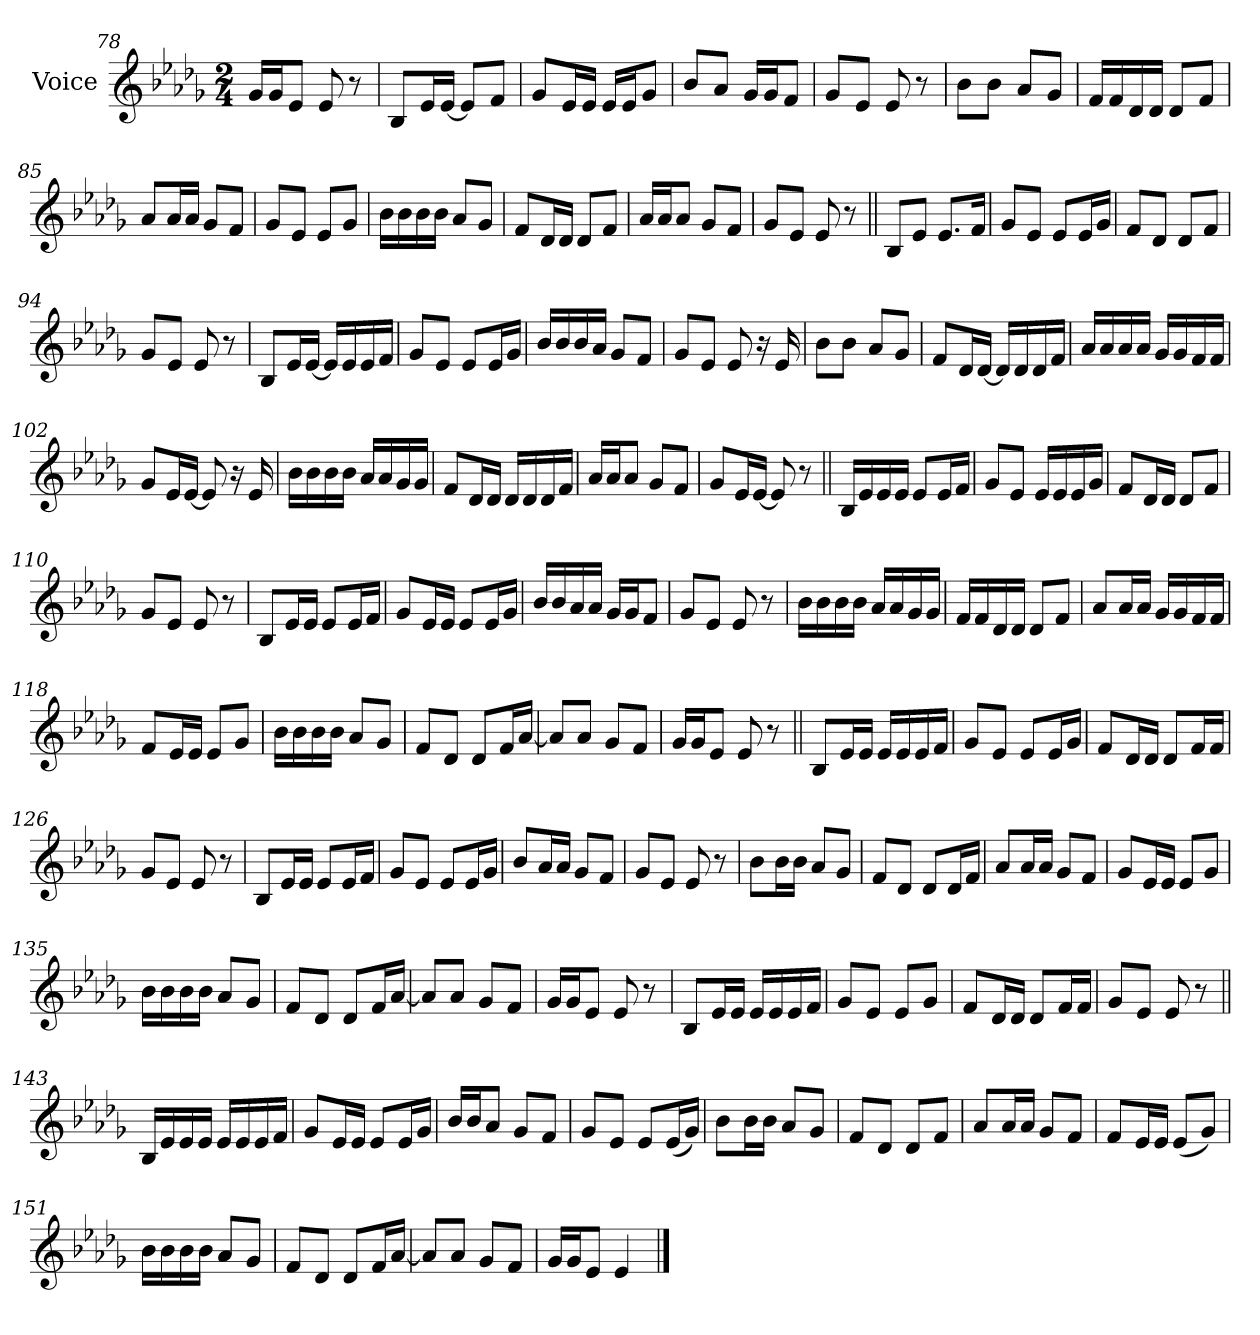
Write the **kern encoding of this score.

**kern
*part1
*staff1
*I"Voice
*I'Vc.
*clefG2
*k[b-e-a-d-g-]
*M2/4
=78
16g-LL
16g-J
8e-J
8e-
8r
=79
8B-L
16e-L
[16e-JJ
8e-L]
8fJ
=80
8g-L
16e-L
16e-JJ
16e-LL
16e-J
8g-J
=81
8b-L
8a-J
16g-LL
16g-J
8fJ
=82
8g-L
8e-J
8e-
8r
=83
8b-L
8b-J
8a-L
8g-J
=84
16fLL
16f
16d-
16d-JJ
8d-L
8fJ
=85
8a-L
16a-L
16a-JJ
8g-L
8fJ
=86
8g-L
8e-J
8e-L
8g-J
=87
16b-LL
16b-
16b-
16b-JJ
8a-L
8g-J
=88
8fL
16d-L
16d-JJ
8d-L
8fJ
=89
16a-LL
16a-J
8a-J
8g-L
8fJ
=90
8g-L
8e-J
8e-
8r
=91||
8B-L
8e-J
8.e-L
16fJk
=92
8g-L
8e-J
8e-L
16e-L
16g-JJ
=93
8fL
8d-J
8d-L
8fJ
=94
8g-L
8e-J
8e-
8r
=95
8B-L
16e-L
[16e-JJ
16e-LL]
16e-
16e-
16fJJ
=96
8g-L
8e-J
8e-L
16e-L
16g-JJ
=97
16b-LL
16b-
16b-
16a-JJ
8g-L
8fJ
=98
8g-L
8e-J
8e-
16r
16e-
=99
8b-L
8b-J
8a-L
8g-J
=100
8fL
16d-L
[16d-JJ
16d-LL]
16d-
16d-
16fJJ
=101
16a-LL
16a-
16a-
16a-JJ
16g-LL
16g-
16f
16fJJ
=102
8g-L
16e-L
[16e-JJ
8e-]
16r
16e-
=103
16b-LL
16b-
16b-
16b-JJ
16a-LL
16a-
16g-
16g-JJ
=104
8fL
16d-L
16d-JJ
16d-LL
16d-
16d-
16fJJ
=105
16a-LL
16a-J
8a-J
8g-L
8fJ
=106
8g-L
16e-L
[16e-JJ
8e-]
8r
=107||
16B-LL
16e-
16e-
16e-JJ
8e-L
16e-L
16fJJ
=108
8g-L
8e-J
16e-LL
16e-
16e-
16g-JJ
=109
8fL
16d-L
16d-JJ
8d-L
8fJ
=110
8g-L
8e-J
8e-
8r
=111
8B-L
16e-L
16e-JJ
8e-L
16e-L
16fJJ
=112
8g-L
16e-L
16e-JJ
8e-L
16e-L
16g-JJ
=113
16b-LL
16b-
16a-
16a-JJ
16g-LL
16g-J
8fJ
=114
8g-L
8e-J
8e-
8r
=115
16b-LL
16b-
16b-
16b-JJ
16a-LL
16a-
16g-
16g-JJ
=116
16fLL
16f
16d-
16d-JJ
8d-L
8fJ
=117
8a-L
16a-L
16a-JJ
16g-LL
16g-
16f
16fJJ
=118
8fL
16e-L
16e-JJ
8e-L
8g-J
=119
16b-LL
16b-
16b-
16b-JJ
8a-L
8g-J
=120
8fL
8d-J
8d-L
16fL
[16a-JJ
=121
8a-L]
8a-J
8g-L
8fJ
=122
16g-LL
16g-J
8e-J
8e-
8r
=123||
8B-L
16e-L
16e-JJ
16e-LL
16e-
16e-
16fJJ
=124
8g-L
8e-J
8e-L
16e-L
16g-JJ
=125
8fL
16d-L
16d-JJ
8d-L
16fL
16fJJ
=126
8g-L
8e-J
8e-
8r
=127
8B-L
16e-L
16e-JJ
8e-L
16e-L
16fJJ
=128
8g-L
8e-J
8e-L
16e-L
16g-JJ
=129
8b-L
16a-L
16a-JJ
8g-L
8fJ
=130
8g-L
8e-J
8e-
8r
=131
8b-L
16b-L
16b-JJ
8a-L
8g-J
=132
8fL
8d-J
8d-L
16d-L
16fJJ
=133
8a-L
16a-L
16a-JJ
8g-L
8fJ
=134
8g-L
16e-L
16e-JJ
8e-L
8g-J
=135
16b-LL
16b-
16b-
16b-JJ
8a-L
8g-J
=136
8fL
8d-J
8d-L
16fL
[16a-JJ
=137
8a-L]
8a-J
8g-L
8fJ
=138
16g-LL
16g-J
8e-J
8e-
8r
=139
8B-L
16e-L
16e-JJ
16e-LL
16e-
16e-
16fJJ
=140
8g-L
8e-J
8e-L
8g-J
=141
8fL
16d-L
16d-JJ
8d-L
16fL
16fJJ
=142
8g-L
8e-J
8e-
8r
=143||
16B-LL
16e-
16e-
16e-JJ
16e-LL
16e-
16e-
16fJJ
=144
8g-L
16e-L
16e-JJ
8e-L
16e-L
16g-JJ
=145
16b-LL
16b-J
8a-J
8g-L
8fJ
=146
8g-L
8e-J
8e-L
(<16e-L
16g-JJ)
=147
8b-L
16b-L
16b-JJ
8a-L
8g-J
=148
8fL
8d-J
8d-L
8fJ
=149
8a-L
16a-L
16a-JJ
8g-L
8fJ
=150
8fL
16e-L
16e-JJ
(<8e-L
8g-J)
=151
16b-LL
16b-
16b-
16b-JJ
8a-L
8g-J
=152
8fL
8d-J
8d-L
16fL
[16a-JJ
=153
8a-L]
8a-J
8g-L
8fJ
=154
16g-LL
16g-J
8e-J
4e-
==
*-
